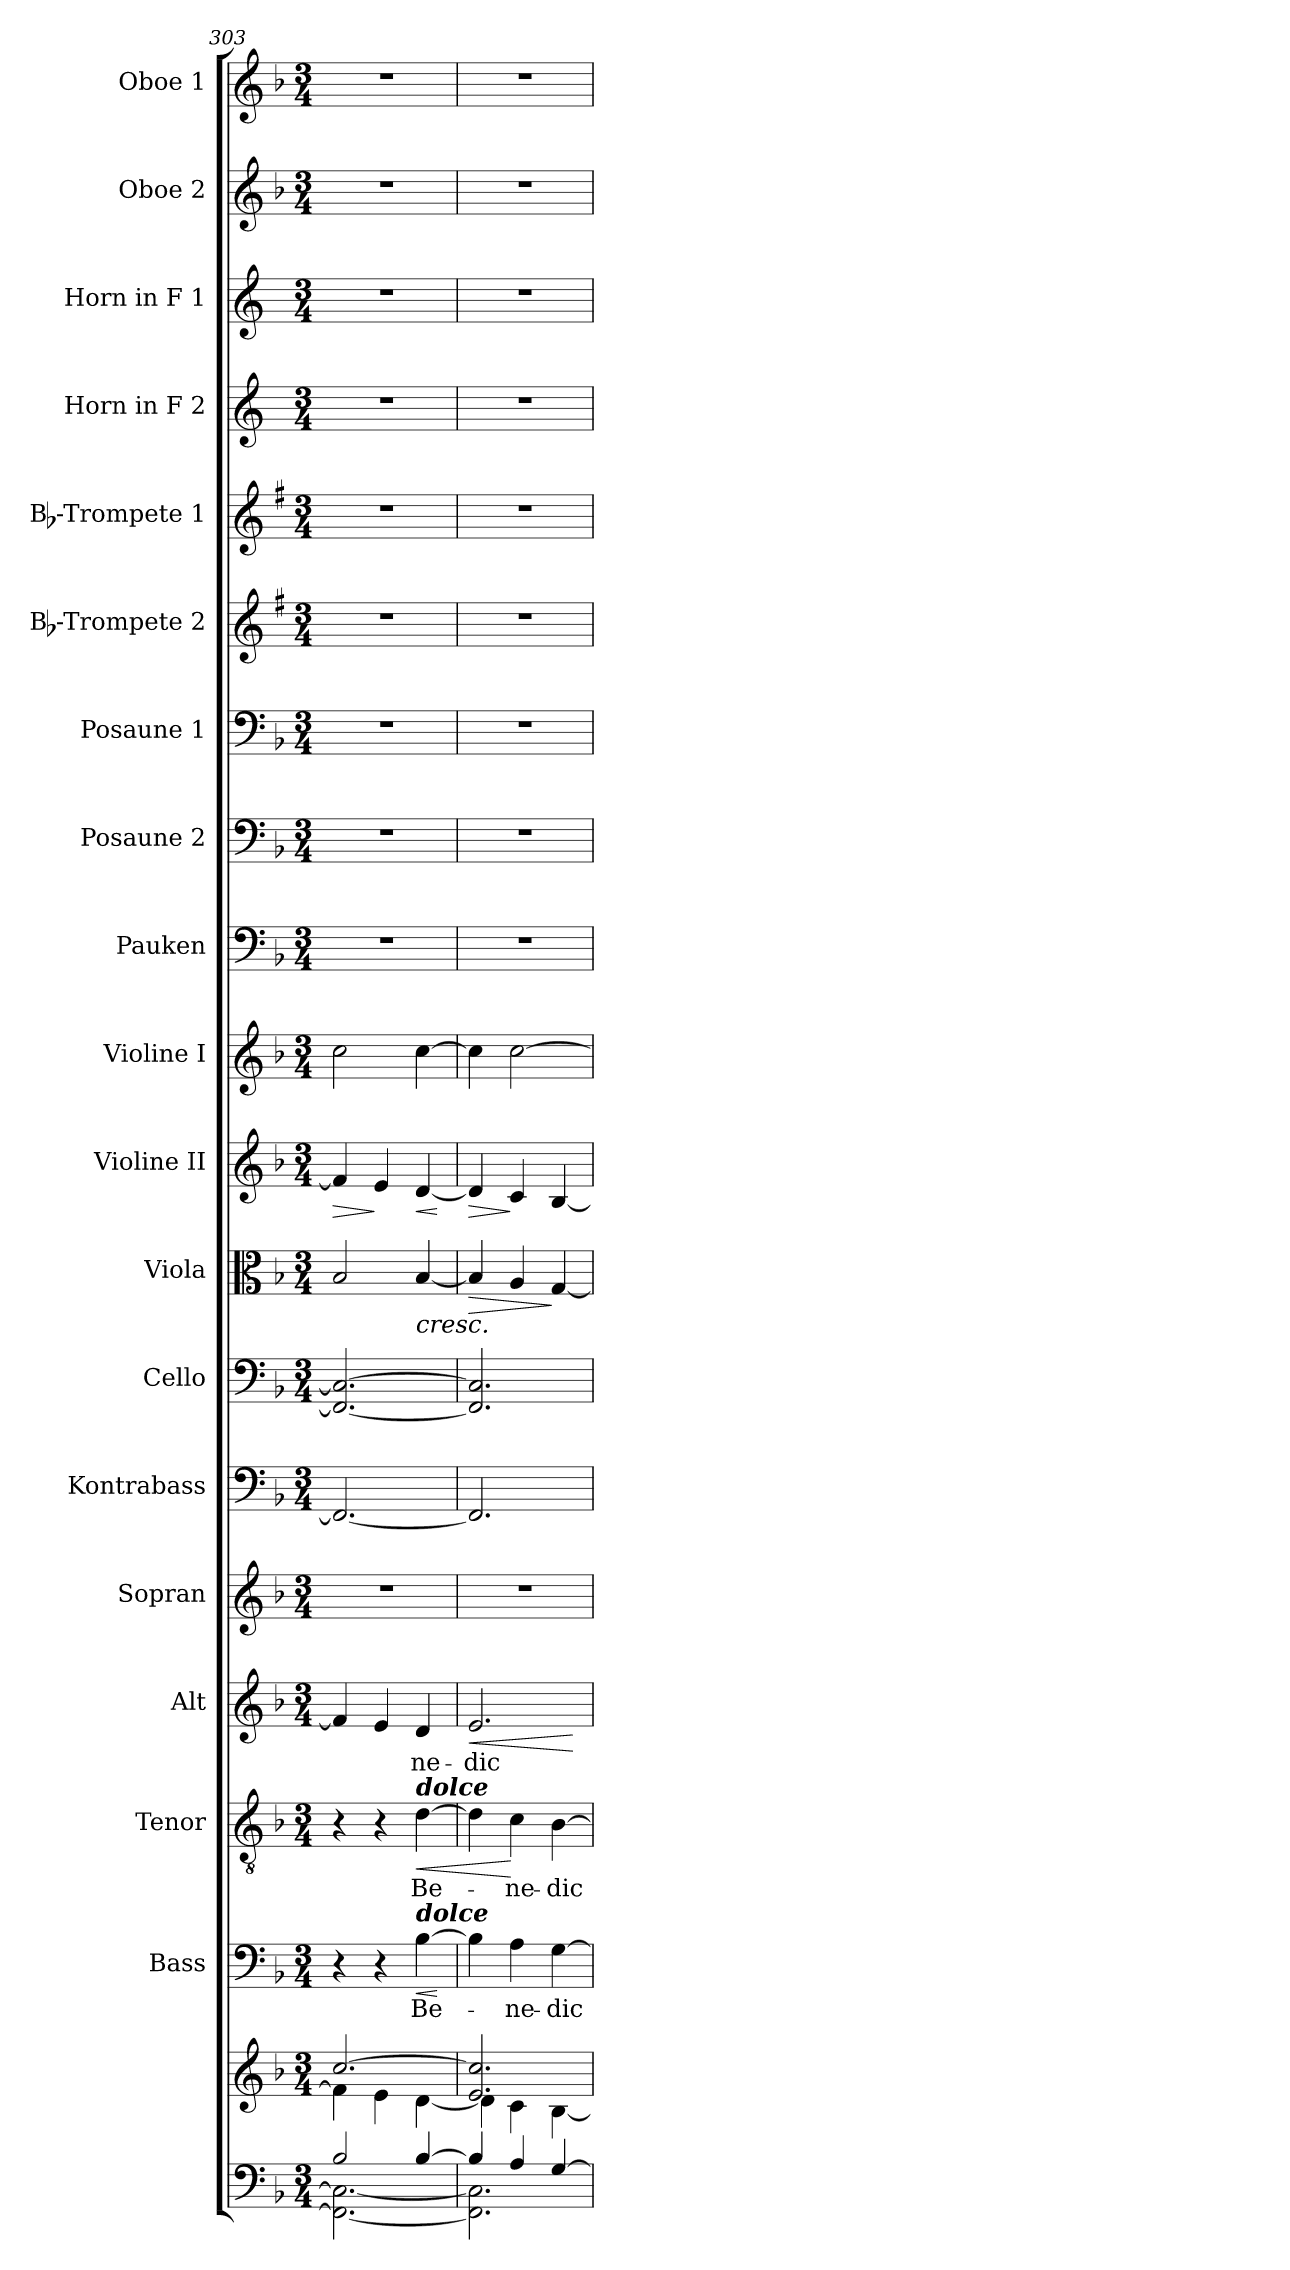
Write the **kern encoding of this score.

**kern	**kern	**kern	**text	**dynam	**kern	**text	**dynam	**kern	**text	**dynam	**kern	**kern	**kern	**kern	**dynam	**kern	**dynam	**kern	**kern	**kern	**kern	**kern	**kern	**kern	**kern	**kern	**kern
*part19	*part19	*part18	*part18	*part18	*part17	*part17	*part17	*part16	*part16	*part16	*part15	*part14	*part13	*part12	*part12	*part11	*part11	*part10	*part9	*part8	*part7	*part6	*part5	*part4	*part3	*part2	*part1
*staff20	*staff19	*staff18	*staff18	*staff18	*staff17	*staff17	*staff17	*staff16	*staff16	*staff16	*staff15	*staff14	*staff13	*staff12	*staff12	*staff11	*staff11	*staff10	*staff9	*staff8	*staff7	*staff6	*staff5	*staff4	*staff3	*staff2	*staff1
*	*	*I"Bass	*	*	*I"Tenor	*	*	*I"Alt	*	*	*I"Sopran	*I"Kontrabass	*I"Cello	*I"Viola	*	*I"Violine II	*	*I"Violine I	*I"Pauken	*I"Posaune 2	*I"Posaune 1	*I"Bb-Trompete 2	*I"Bb-Trompete 1	*I"Horn in F 2	*I"Horn in F 1	*I"Oboe 2	*I"Oboe 1
*	*	*I'B.	*	*	*I'T.	*	*	*I'A.	*	*	*I'S.	*I'Kb.	*	*I'Vla.	*	*I'Vl. II	*	*I'Vl. I	*I'Pk.	*I'Pos. 2	*I'Pos. 1	*I'Bb Trp. 2	*I'Bb Trp. 1	*	*	*I'Ob. 2	*I'Ob. 1
*clefF4	*clefG2	*clefF4	*	*	*clefGv2	*	*	*clefG2	*	*	*clefG2	*clefF4	*clefF4	*clefC3	*	*clefG2	*	*clefG2	*clefF4	*clefF4	*clefF4	*clefG2	*clefG2	*clefG2	*clefG2	*clefG2	*clefG2
*	*	*	*	*	*	*	*	*	*	*	*	*ITrd7c12	*	*	*	*	*	*	*	*	*	*ITrd1c2	*ITrd1c2	*ITrd4c7	*ITrd4c7	*	*
*k[b-]	*k[b-]	*k[b-]	*	*	*k[b-]	*	*	*k[b-]	*	*	*k[b-]	*k[b-]	*k[b-]	*k[b-]	*	*k[b-]	*	*k[b-]	*k[b-]	*k[b-]	*k[b-]	*k[b-]	*k[b-]	*k[b-]	*k[b-]	*k[b-]	*k[b-]
*F:	*F:	*F:	*	*	*F:	*	*	*F:	*	*	*F:	*F:	*F:	*F:	*	*F:	*	*F:	*F:	*F:	*F:	*F:	*F:	*F:	*F:	*F:	*F:
*M3/4	*M3/4	*M3/4	*	*	*M3/4	*	*	*M3/4	*	*	*M3/4	*M3/4	*M3/4	*M3/4	*	*M3/4	*	*M3/4	*M3/4	*M3/4	*M3/4	*M3/4	*M3/4	*M3/4	*M3/4	*M3/4	*M3/4
=303	=303	=303	=303	=303	=303	=303	=303	=303	=303	=303	=303	=303	=303	=303	=303	=303	=303	=303	=303	=303	=303	=303	=303	=303	=303	=303	=303
*^	*^	*	*	*	*	*	*	*	*	*	*	*	*	*	*	*	*	*	*	*	*	*	*	*	*	*	*
!	!	!	!	!	!	!	!	!	!	!	!	!	!	!	!	!	!	!	!LO:HP:b	!	!	!	!	!	!	!	!	!	!
2B-/	2.FF\_ 2.C\_	[>2.cc/	4f\]	4r	.	.	4r	.	.	4f/]	.	.	2.r	2.FFF/_	2.FF/_ 2.C/_	2B-/	.	4f/]	>	2cc\	2.r	2.r	2.r	2.r	2.r	2.r	2.r	2.r	2.r
.	.	.	4e\	4r	.	.	4r	.	.	4e/	.	.	.	.	.	.	.	4e/	]	.	.	.	.	.	.	.	.	.	.
!	!	!	!	!	!	!	!LO:TX:a:Bi:t=dolce	!	!	!	!	!	!	!	!	!	!	!	!	!	!	!	!	!	!	!	!	!	!
!	!	!	!	!LO:TX:a:Bi:t=dolce	!	!	!	!	!	!	!	!	!	!	!	!	!	!	!	!	!	!	!	!	!	!	!	!	!
!	!	!	!	!	!LO:LY:b	!LO:HP:b	!	!LO:LY:b	!LO:HP:b	!	!LO:LY:b	!	!	!	!	!	!LO:HP:b	!	!LO:HP:b	!	!	!	!	!	!	!	!	!	!
[>4B-/	.	.	[<4d\	[4B-\	Be-	<	[4d\	Be-	<	4d/	-ne-	.	.	.	.	[4B-/	<	[4d/	<	[4cc\	.	.	.	.	.	.	.	.	.
*v	*v	*	*	*	*	*	*	*	*	*	*	*	*	*	*	*	*	*	*	*	*	*	*	*	*	*	*	*	*
*	*v	*v	*	*	*	*	*	*	*	*	*	*	*	*	*	*	*	*	*	*	*	*	*	*	*	*	*	*
.	.	.	.	[	.	.	.	.	.	.	.	.	.	.	.	.	[	.	.	.	.	.	.	.	.	.	.
=304	=304	=304	=304	=304	=304	=304	=304	=304	=304	=304	=304	=304	=304	=304	=304	=304	=304	=304	=304	=304	=304	=304	=304	=304	=304	=304	=304
*^	*^	*	*	*	*	*	*	*	*	*	*	*	*	*	*	*	*	*	*	*	*	*	*	*	*	*	*
!	!	!	!	!	!	!	!	!	!	!	!LO:LY:b	!LO:HP:b	!	!	!	!	!LO:HP:b	!	!LO:HP:b	!	!	!	!	!	!	!	!	!	!
4B-/]	2.FF\] 2.C\]	2.e/ 2.cc/]	4d\]	4B-\]	.	.	4d\]	.	.	2.e/	-dic-	<	2.r	2.FFF/]	2.FF/] 2.C/]	4B-/]	>	4d/]	>	4cc\]	2.r	2.r	2.r	2.r	2.r	2.r	2.r	2.r	2.r
!	!	!	!	!	!LO:LY:b	!	!	!LO:LY:b	!	!	!	!	!	!	!	!	!	!	!	!	!	!	!	!	!	!	!	!	!
4A/	.	.	4c\	4A\	-ne-	.	4c\	-ne-	[	.	.	.	.	.	.	4A/	[	4c/	]	[2cc\	.	.	.	.	.	.	.	.	.
!	!	!	!	!	!LO:LY:b	!	!	!LO:LY:b	!	!	!	!	!	!	!	!	!	!	!	!	!	!	!	!	!	!	!	!	!
[>4G/	.	.	[<4B-\	[4G\	-dic-	.	[4B-\	-dic-	.	.	.	.	.	.	.	[4G/	]	[4B-/	.	.	.	.	.	.	.	.	.	.	.
*v	*v	*	*	*	*	*	*	*	*	*	*	*	*	*	*	*	*	*	*	*	*	*	*	*	*	*	*	*	*
*	*v	*v	*	*	*	*	*	*	*	*	*	*	*	*	*	*	*	*	*	*	*	*	*	*	*	*	*	*
.	.	.	.	.	.	.	.	.	.	[	.	.	.	.	.	.	.	.	.	.	.	.	.	.	.	.	.
=	=	=	=	=	=	=	=	=	=	=	=	=	=	=	=	=	=	=	=	=	=	=	=	=	=	=	=
*-	*-	*-	*-	*-	*-	*-	*-	*-	*-	*-	*-	*-	*-	*-	*-	*-	*-	*-	*-	*-	*-	*-	*-	*-	*-	*-	*-
